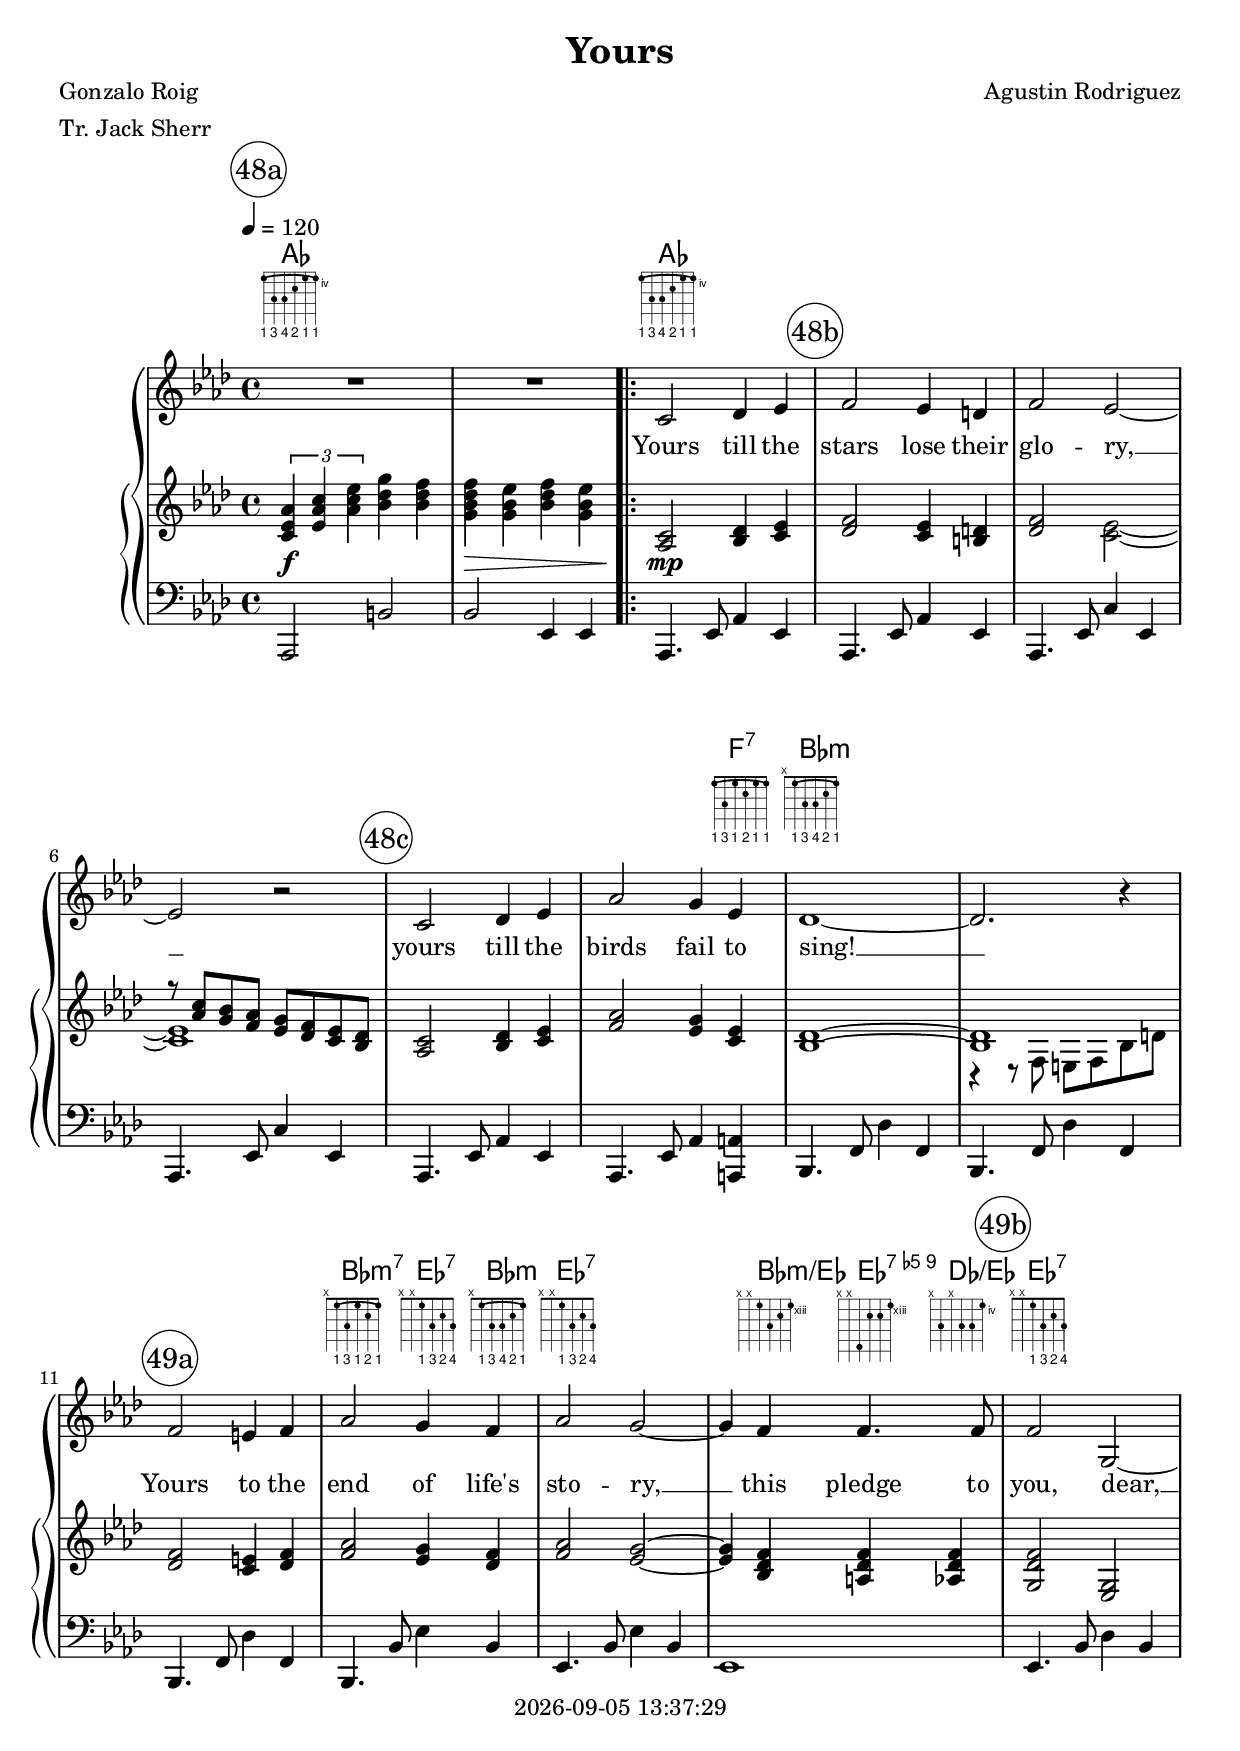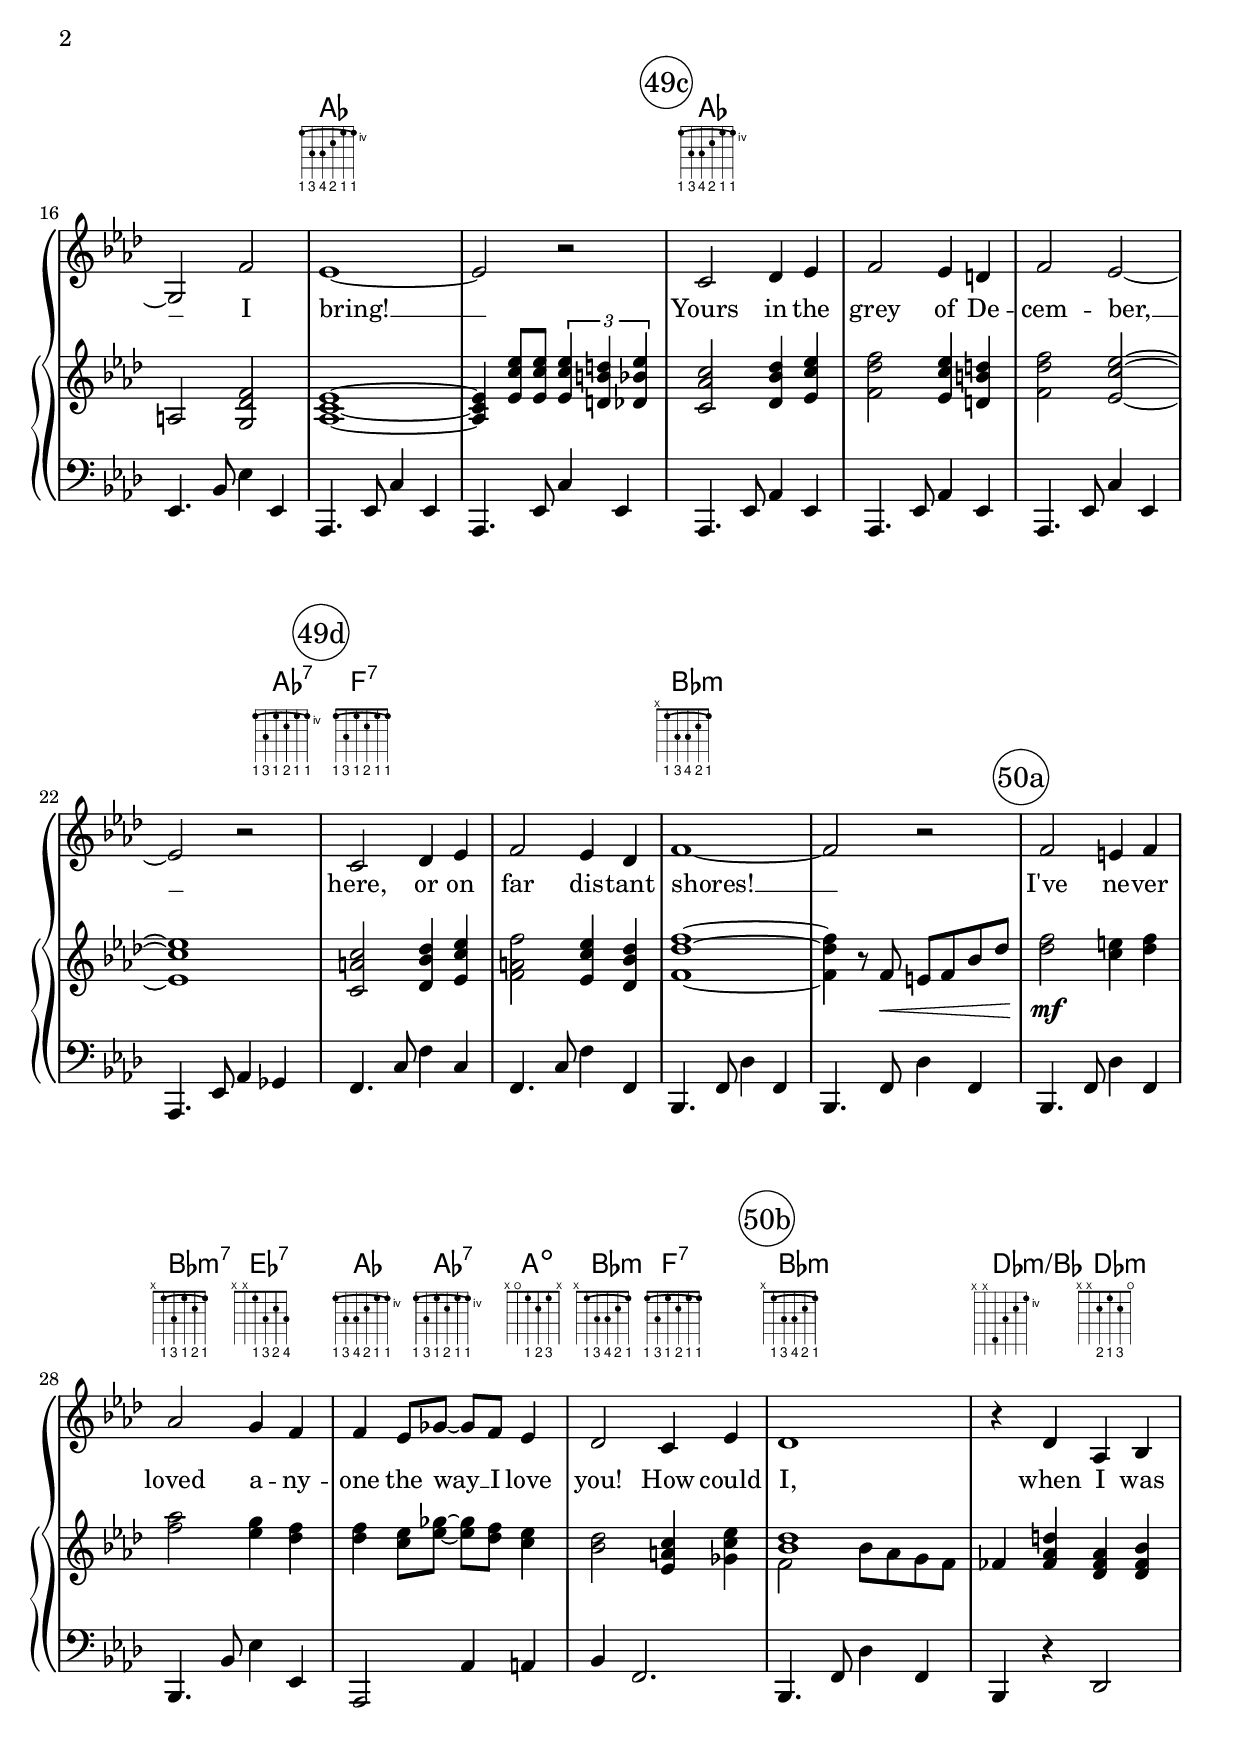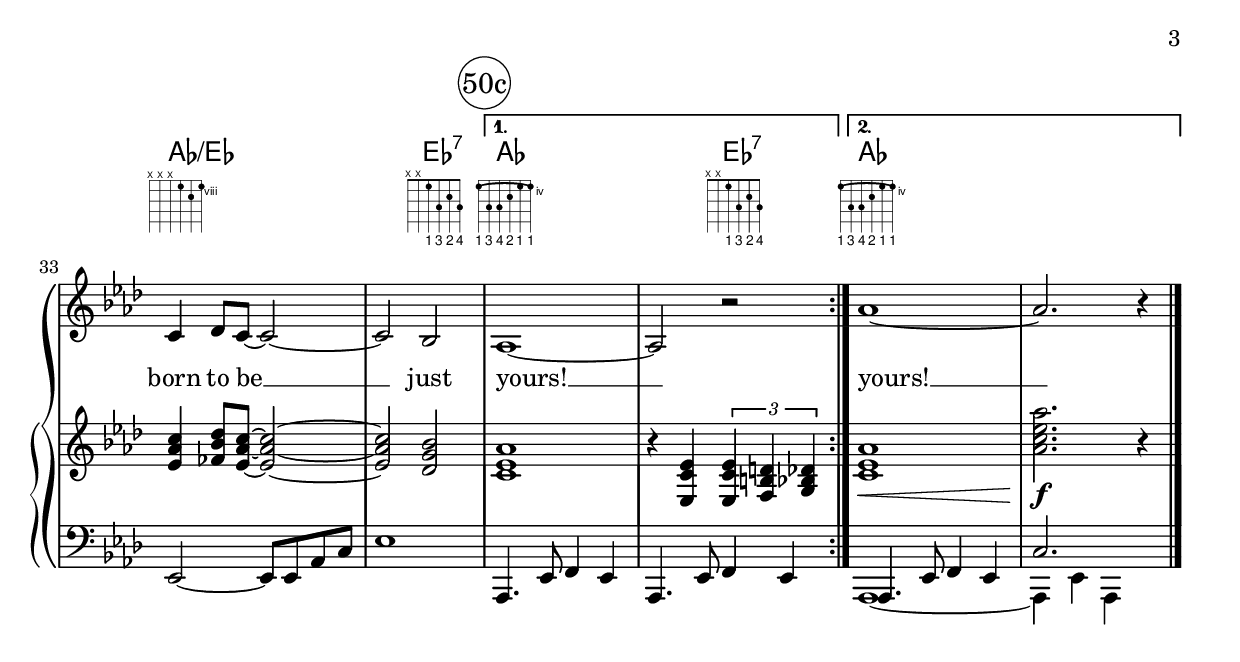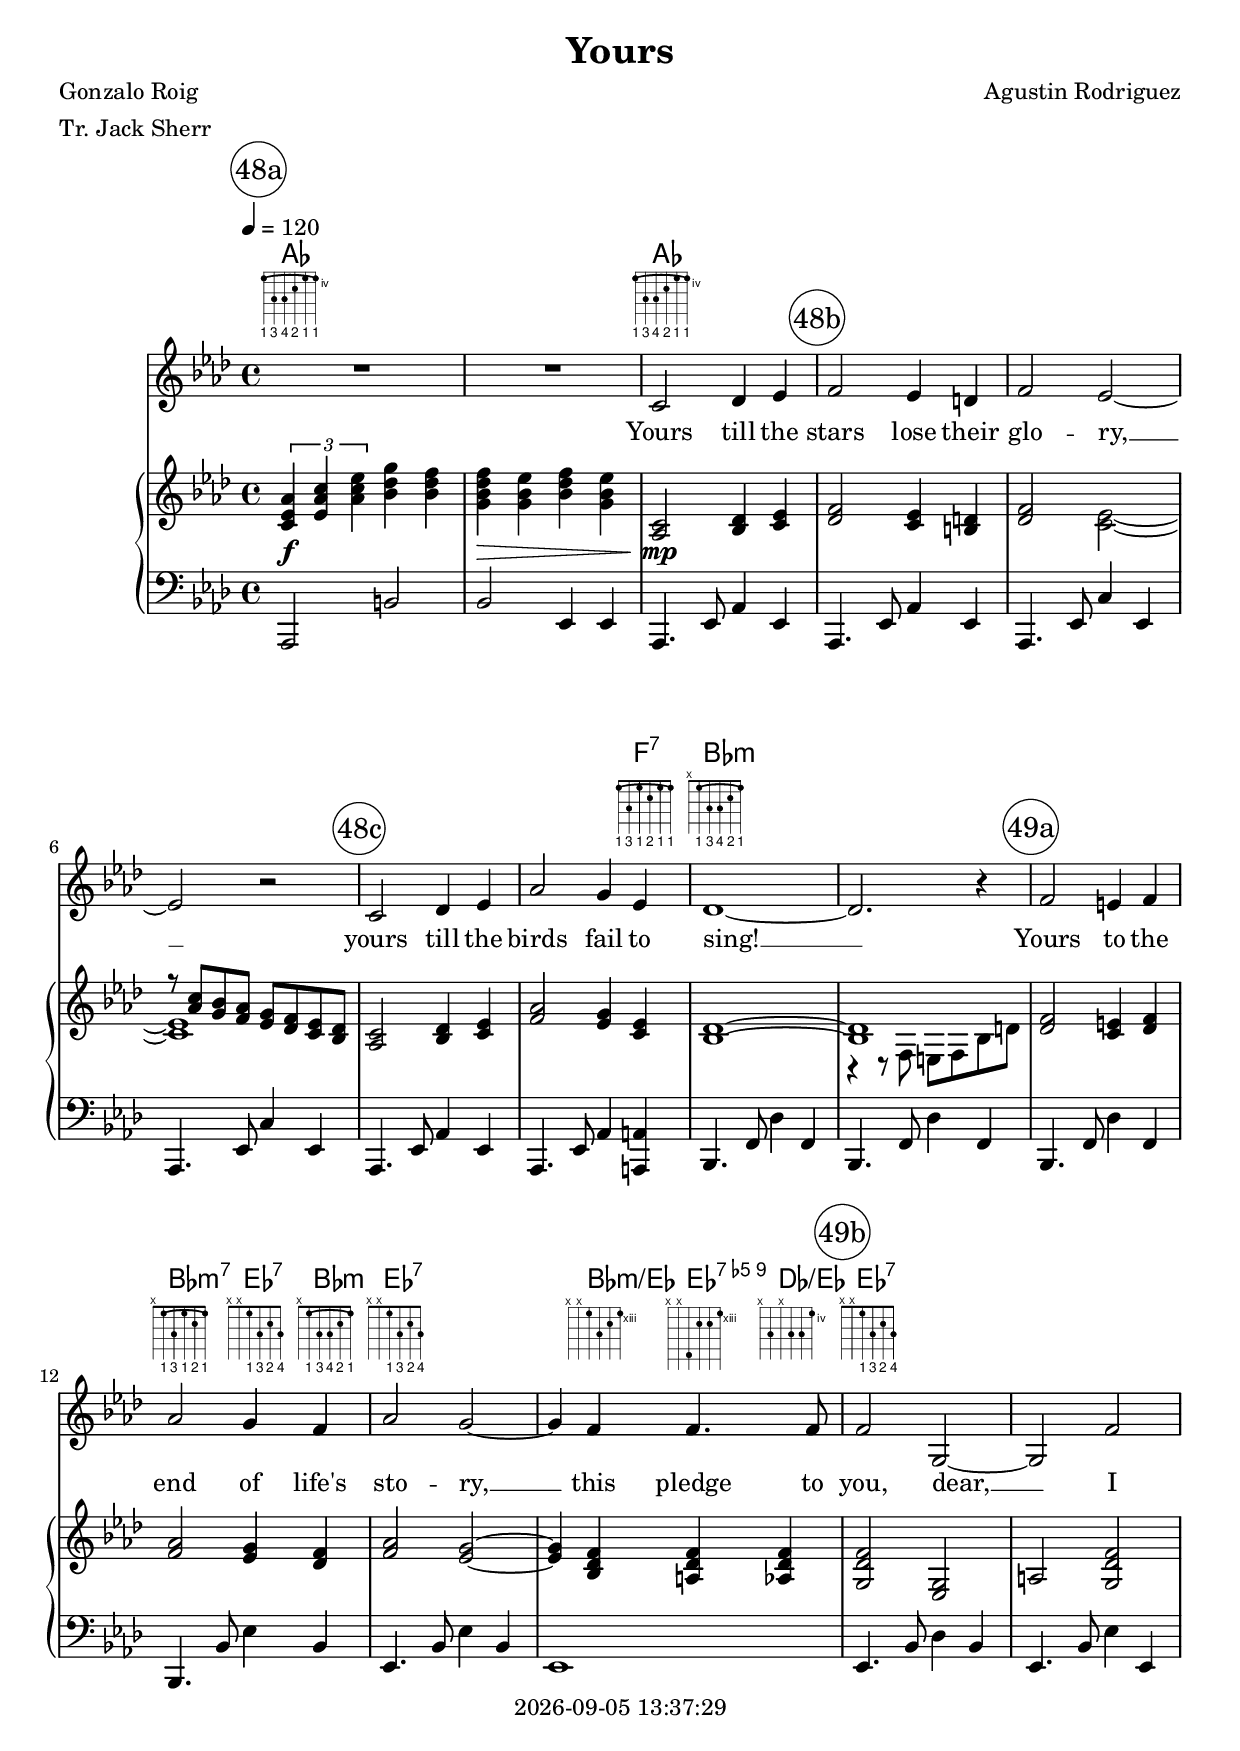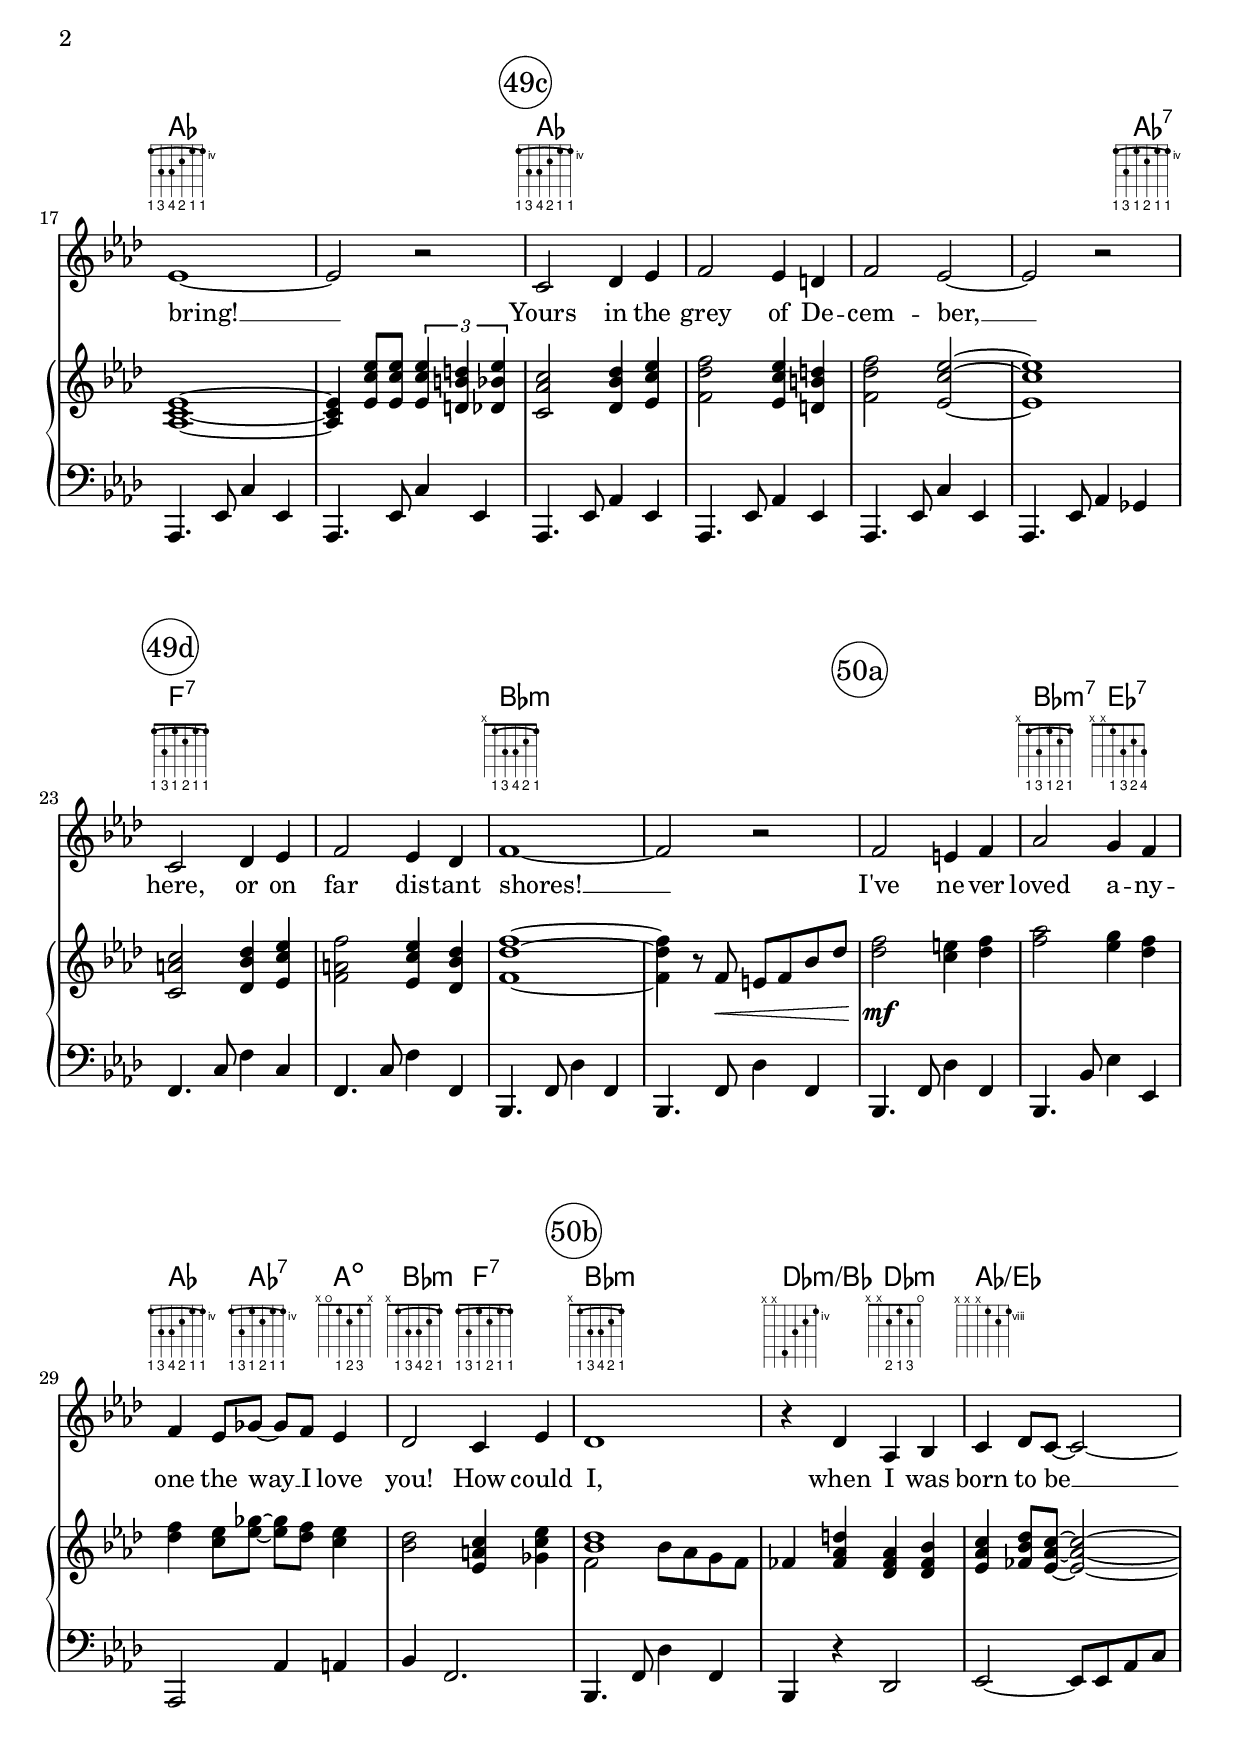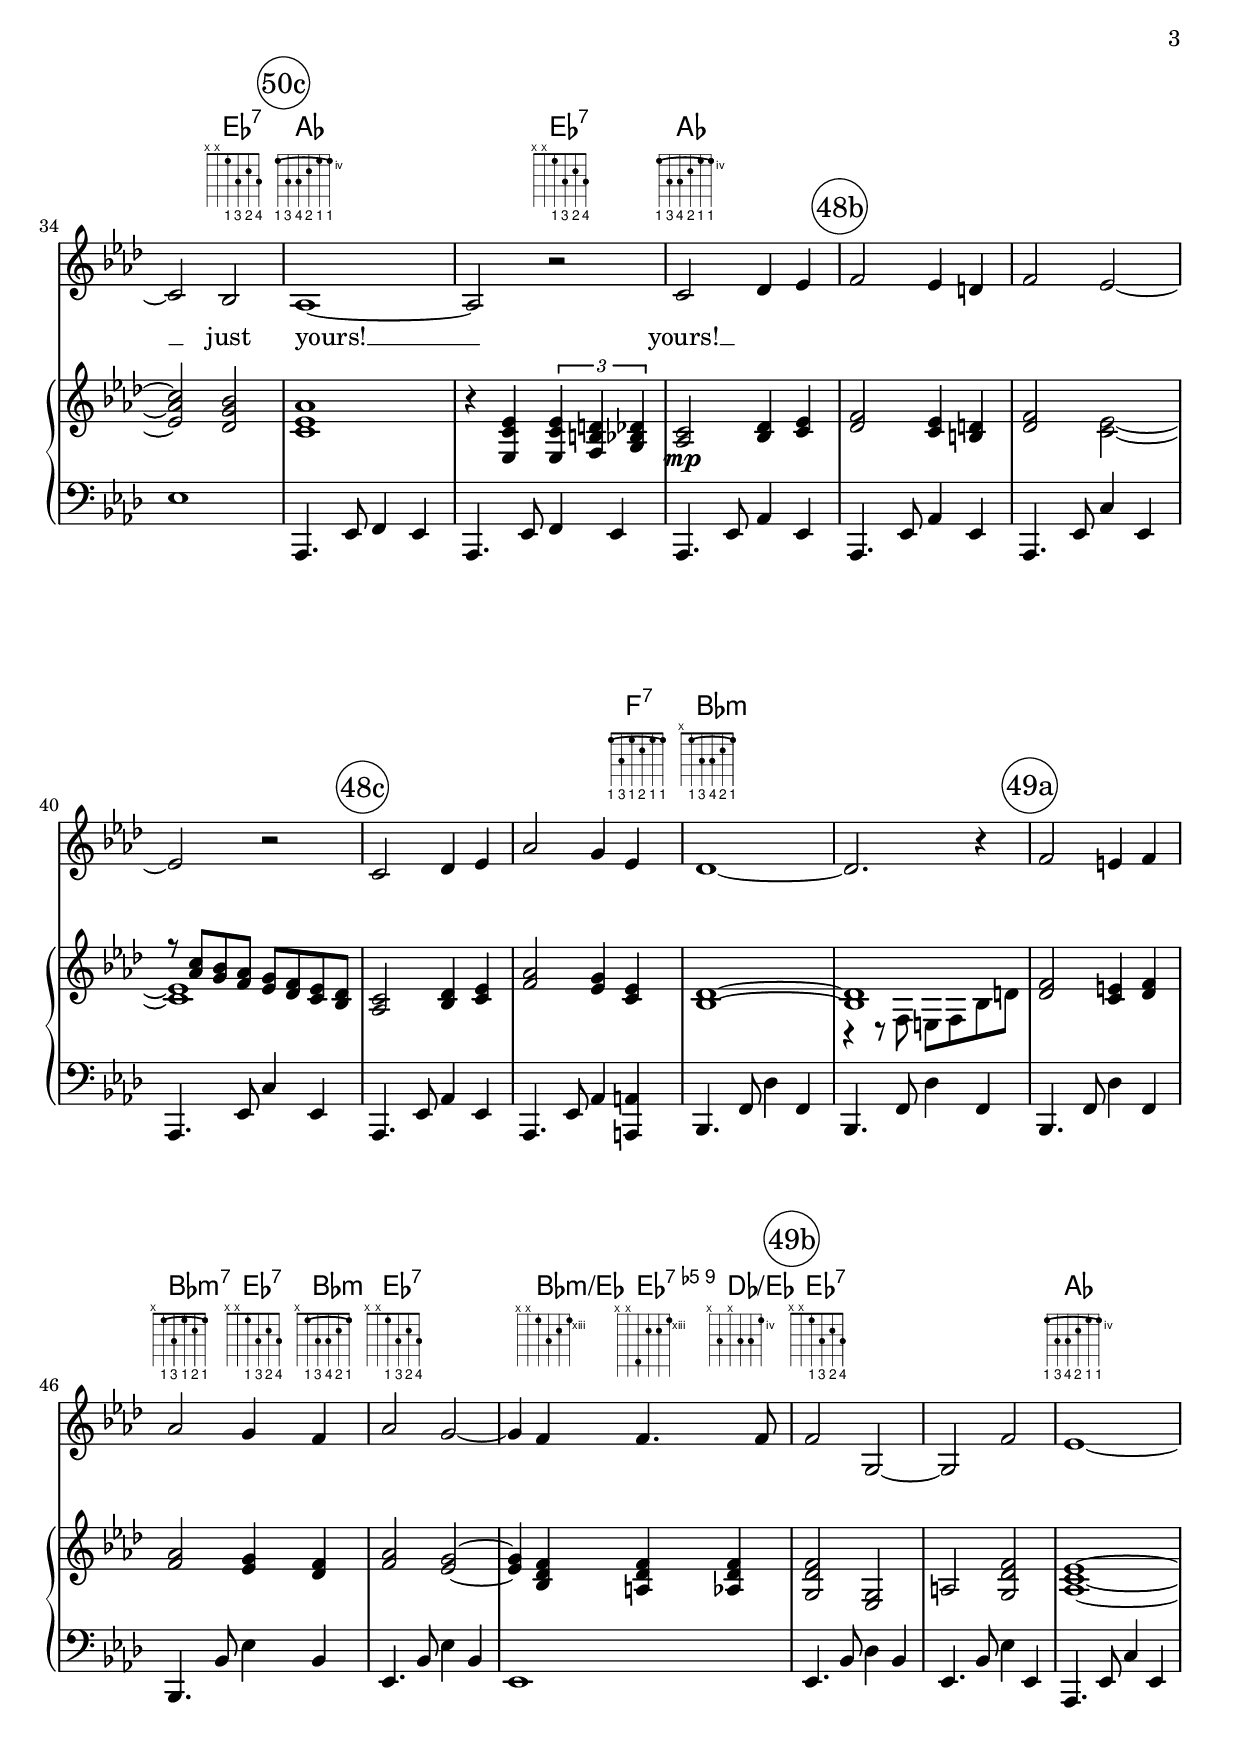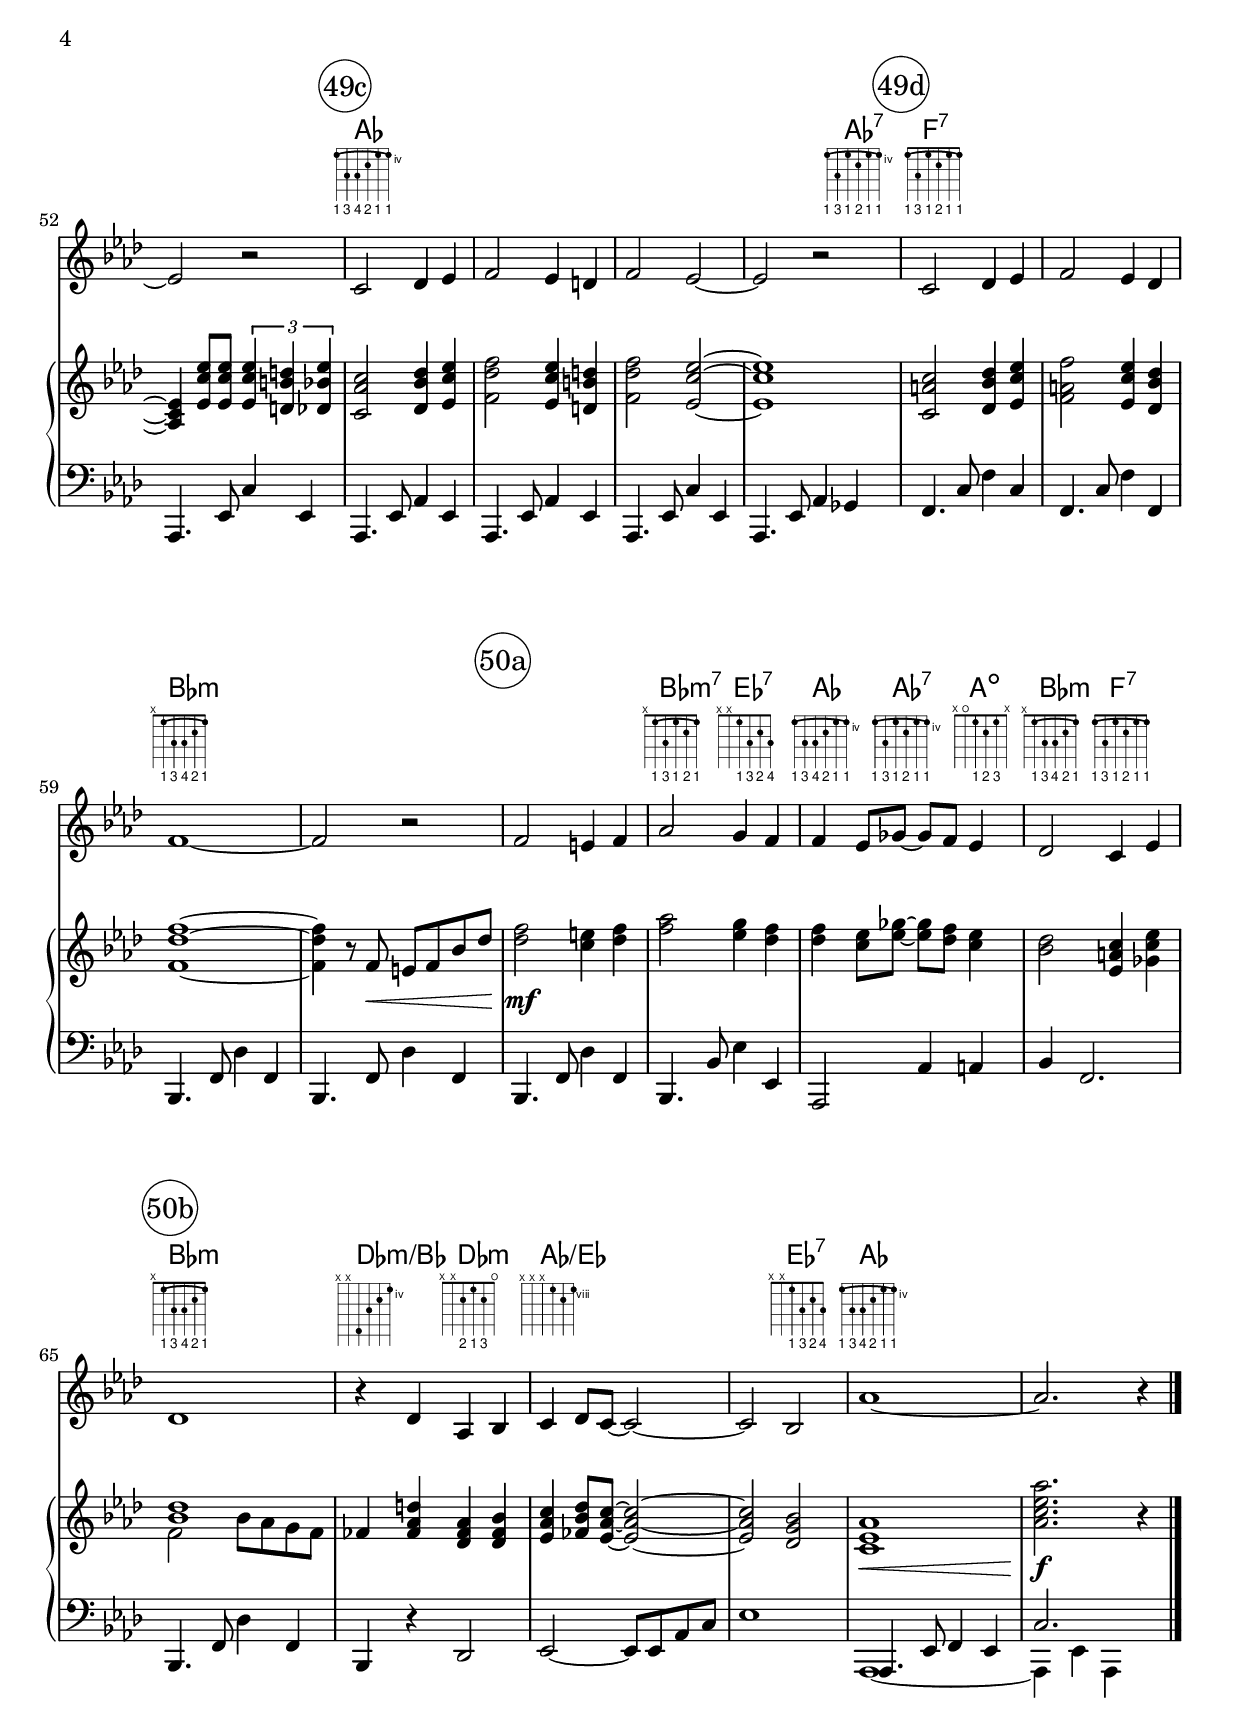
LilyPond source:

\version "2.20.0"

\include "predefined-guitar-fretboards.ly"

today = #(strftime "%Y-%m-%d %H:%M:%S" (localtime (current-time)))

\header {
% centered at top
%  dedication  = "dedication"
  title       = "Yours"
%  subtitle    = "subtitle"
%  subsubtitle = "subsubtitle"
%  instrument  = "instrument"
  
% arrangement of following lines:
%
%  poet    composer
%  meter   arranger
%  piece       opus

  composer    = "Agustin Rodriguez"
%  arranger    = "arranger"
%  opus        = "opus"

  poet        = "Gonzalo Roig"
  meter       = "Tr. Jack Sherr"
%  piece       = "piece"

% centered at bottom
% tagline     = "tagline" % default lilypond version
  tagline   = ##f
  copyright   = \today
}

% #(set-global-staff-size 16)

global = {
  \key aes \major
  \time 4/4
}

TempoTrack = {
  \global
  \tempo 4=120
  s1
  \set Score.tempoHideNote = ##t
}

RehearsalTrack = {
%  \set Score.currentBarNumber = #5
  \mark \markup { \circle "48a" } s1*2
  \repeat volta 2 {
    s1
    \mark \markup { \circle "48b" } s1*3
    \mark \markup { \circle "48c" } s1*4
    \mark \markup { \circle "49a" } s1*4
    \mark \markup { \circle "49b" } s1*4
    \mark \markup { \circle "49c" } s1*4
    \mark \markup { \circle "49d" } s1*4
    \mark \markup { \circle "50a" } s1*4
    \mark \markup { \circle "50b" } s1*4
  }
  \alternative {
    {
      \mark \markup { \circle "50c" } s1*2
    }
    {
      s1*2
    }
  }
}

ChordTrack = \chordmode {
  aes1
  s1
  \repeat volta 2 {
    aes1
    s1*4
    s2. f4:7 % 48c+
    bes1:m
    s1
    s1 % 49a
    bes2:m7 ees4:7 bes:m
    ees1:7
    s4 bes:m/ees ees:9.5- des/ees
    ees1:7 % 49b
    s1
    aes1
    s1
    aes1 % 49c
    s1
    s1
    s2. aes4:7
    f1:7 % 49d
    s1
    bes:m
    s1
    s1 % 50a
    bes2:m7 ees:7
    aes4. aes:7 a4:dim
    bes2:m f:7
    bes1:m % 50b
    des2:m/bes
    des:m
    aes1/ees
    s2 ees:7
  }
  \alternative {
    {
      aes1 % 50c
      s2 ees:7
    }
    {
      aes1
      s1
    }
  }
}

melody = \relative {
  \global
  R1*2
  \repeat volta 2 {
    c'2 des4 ees
    f2 ees4 d % 48b
    f2 ees~
    ees2 r
    c2 des4 ees % 48c
    aes2 g4 ees
    des1~
    des2. r4
    f2 e4 f % 49a
    aes2 g4 f
    aes2 g~
    g4 f f4. f8
    f2 g,2~ % 49b
    g2 f'
    ees1~
    ees2 r
    c2 des4 ees % 49c
    f2 ees4 d
    f2 ees~
    ees2 r
    c2 des4 ees % 49d
    f2 ees4 des
    f1~
    f2 r
    f2 e4 f % 50a
    aes2 g4 f
    f4 ees8 ges~ges f ees4
    des2 c4 ees
    des1 % 50b
    r4 des aes bes
    c4 des8 c~c2~
    c2 bes
  }
  \alternative {
    {
      aes1~ % 50c
      aes2 r
    }
    {
      aes'1~
      aes2. r4
    }
  }
  \bar "|."
}

wordsOne = \lyricmode {
  Yours till the stars lose their glo -- ry, __
  yours till the birds fail to sing! __
  Yours to the end of life's sto -- ry, __
  this pledge to you, dear, __ I bring! __
  Yours in the grey of De -- cem -- ber, __
  here, or on far dis -- tant shores! __
  I've ne -- ver loved a -- ny -- one
  the way __ I love you!
  How could I, when I was born to be __ just yours! __
  yours! __
}

midiWords = \lyricmode {
  "\nYours " "till " "the " "stars " "lose " "their " glo "ry, " 
  "\nyours " "till " "the " "birds " "fail " "to " "sing! " 
  "\nYours " "to " "the " "end " "of " "life's " sto "ry, " 
  "\nthis " "pledge " "to " "you, " "dear, "  "I " "bring! " 
  "\nYours " "in " "the " "grey " "of " De cem "ber, " 
  "\nhere, " "or " "on " "far " dis "tant " "shores! " 
  "\nI've " ne "ver " "loved " a ny "one "
  "\nthe " "way "  "I " "love " "you! "
  "\nHow " "could " "I, " "when " "I " "was " "born " "to " "be "  "just " "yours! " 
  "\nYours " "till " "the " "stars " "lose " "their " glo "ry, " 
  "\nyours " "till " "the " "birds " "fail " "to " "sing! " 
  "\nYours " "to " "the " "end " "of " "life's " sto "ry, " 
  "\nthis " "pledge " "to " "you, " "dear, "  "I " "bring! " 
  "\nYours " "in " "the " "frey " "of " De cem "ber, " 
  "\nhere, " "or " "on " "far " dis "tant " "shores! " 
  "\nI've " "never " "loved " a ny "one "
  "\nthe " "way "  "I " "love " "you! "
  "\nHow " "could " "I, " "when " "I " "was " "born " "to " "be "  "just " "yours! " 
}

pianoRH = \relative {
  \global
  \tuplet 3/2 {<c' ees aes>4 <ees aes c> <aes c ees>} <bes des g> <bes des f>
  <g bes des f>4 <g bes ees> <bes des f> <g bes ees>
  \repeat volta 2 {
    <aes, c>2 <bes des>4 <c ees>
    <des f>2 <c ees>4 <b d> % 48b
    <des f>2 s
    s1
    <aes c>2 <bes des>4 <c ees> % 48c
    <f aes>2 <ees g>4 <c ees>
    s1
    s1
    <des f>2 <c e>4 <des f> % 49a
    <f aes>2 <ees g>4 <des f>
    <f aes>2 <ees g>~
    q4 <bes des f> <a des f> <aes des f>
    <g des' f>2 <ees g>2~ % 49b
    a2 <g des' f>
    <aes c ees>1~
    q4 <ees' c' ees>8 q \tuplet 3/2 {q4 <d b' d> <des bes' ees>}
    <c aes' c>2 <des bes' des>4 <ees c' ees> % 49c
    <f des' f>2 <ees c' ees>4 <d b' d>
    <f des' f>2 <ees c' ees>~
    q1
    <c a' c>2 <des bes' des>4 <ees c' ees> % 49d
    <f a f'>2 <ees c' ees>4 <des bes' des>
    <f des' f>1~
    q4 r8 f e f bes des
    <des f>2 <c e>4 <des f> % 50a
    <f aes>2 <ees g>4 <des f>
    q4 <c ees>8 <ees ges>~q <des f> <c ees>4
    <bes des>2 <ees, a c>4 <ges c ees>
    s1 % 50b
    fes4 <fes aes d> <des fes aes> <des fes bes>
    <ees aes c>4 <fes bes des>8 <ees aes c>~2~
    q2 <des g bes>2
  }
  \alternative {
    {
      <c ees aes>1
      r4 <ees, c' ees>4 \tuplet 3/2 {q4 <f b d> <g bes des>}
    }
    {
      <c ees aes>1
      <aes' c ees aes>2. r4
    }
  }
  \bar "|."
}

pianoRHone = \relative {
  \global
  \voiceOne
  s1
  s1
  \repeat volta 2 {
    s1
    s1 % 48b
    s1
    r8 <aes' c> <g bes> <f aes> <ees g> <des f> <c ees> <bes des>
    s1*2
    <bes des>1~
    q1
    s1*20
    <bes' des>1 % 50b
    s1*3
  }
  \alternative {
    {
      s1*2
    }
    {
      s1*2
    }
  }
  \bar "|."
}

pianoRHtwo = \relative {
  \global
  \voiceTwo
  s1
  s1
  \repeat volta 2 {
    s1
    s1 % 48b
    s2 <c' ees>2~
    q1
    s1*3
    r4 r8 f, e f bes d % 48c+++
    s1*20
    f2 bes8 aes g f
    s1*3
  }
  \alternative {
    {
      s1*2
    }
    {
      s1*2
    }
  }
  \bar "|."
}

dynamicsPiano = {
  \override DynamicTextSpanner.style = #'none
  s1\f
  s1\>
  \repeat volta 2 {
    s1\mp
    s1*22
    s4. s8\< s2 % 49c+++
    s1\mf
    s1*7
  }
  \alternative {
    {
      s1*2
    }
    {
      s1\<
      s1\f
    }
  }
}

pianoLH = \relative {
  \global
  \oneVoice
  aes,,2 b'
  bes2 ees,4 ees
  \repeat volta 2 {
    aes,4. ees'8 aes4 ees % 48b
    aes,4. ees'8 aes4 ees
    aes,4. ees'8 c'4 ees,
    aes,4. ees'8 c'4 ees,
    aes,4. ees'8 aes4 ees % 48c
    aes,4. ees'8 aes4 <a, a'>
    bes4. f'8 des'4 f,
    bes,4. f'8 des'4 f,
    bes,4. f'8 des'4 f, % 49a
    bes,4. bes'8 ees4 bes
    ees,4. bes'8 ees4 bes
    ees,1
    ees4. bes'8 des4 bes % 49b
    ees,4. bes'8 ees4 ees,
    aes,4. ees'8 c'4 ees,
    aes,4. ees'8 c'4 ees,
    aes,4. ees'8 aes4 ees % 49c
    aes,4. ees'8 aes4 ees
    aes,4. ees'8 c'4 ees,
    aes,4. ees'8 aes4 ges
    f4. c'8 f4 c % 49d
    f,4. c'8 f4 f,
    bes,4. f'8 des'4 f,
    bes,4. f'8 des'4 f,
    bes,4. f'8 des'4 f, % 50a
    bes,4. bes'8 ees4 ees,
    aes,2 aes'4 a
    bes4 f2.
    bes,4. f'8 des'4 f, % 50b
    bes,4 r des2
    ees2~8 ees aes c
    ees1
  }
  \alternative {
    {
      aes,,4. ees'8 f4 ees % 50c
      aes,4. ees'8 f4 ees
    }
    {
      s1*2
    }
  }
  \bar "|."
}

pianoLHone = \relative {
  \global
  \voiceOne
  s1
  s1
  \repeat volta 2 {
    s1*32
  }
  \alternative {
    {
      s1*2
    }
    {
      aes,,4. ees'8 f4 ees
      c'2. s4
    }
  }
  \bar "|."
}

pianoLHtwo = \relative {
  \global
  \voiceTwo
  s1
  s1
  \repeat volta 2 {
    s1*32
  }
  \alternative {
    {
      s1*2
    }
    {
      aes,,1~
      aes4 ees' aes, s
    }
  }
  \bar "|."
}

\book {
  #(define output-suffix "repeat")
  \score {
    \context GrandStaff
    <<
      <<
        \new ChordNames { \ChordTrack }
        \new FretBoards { \ChordTrack }
      >>
      <<
        \new ChoirStaff
        <<
          \new Dynamics \TempoTrack
          \new Staff
          <<
            \new Voice \RehearsalTrack
            \new Voice = "melody" \melody
            \new Lyrics \lyricsto "melody" \wordsOne
          >>
        >>
        \new PianoStaff
        <<
          \new Staff
          <<
            \new Voice \pianoRH
            \new Voice \pianoRHone
            \new Voice \pianoRHtwo
          >>
          \new Dynamics \dynamicsPiano
          \new Staff
          <<
            \clef "bass"
            \new Voice \pianoLH
            \new Voice \pianoLHone
            \new Voice \pianoLHtwo
          >>
        >>
      >>
    >>
    \layout {
      indent = 1.5\cm
      \context {
        \Staff \RemoveAllEmptyStaves
      }
    }
  }
}

\book {
  #(define output-suffix "single")
  \score {
    \unfoldRepeats
    <<
      <<
        \new ChordNames \ChordTrack
        \new FretBoards \ChordTrack
      >>
      <<
        \new ChoirStaff
        <<
          \new Dynamics \TempoTrack
          \new Staff
          <<
            \new Voice \RehearsalTrack
            \new Voice = "melody" \melody
            \new Lyrics \lyricsto "melody" \wordsOne
          >>
        >>
        \new PianoStaff
        <<
          \new Staff
          <<
            \new Voice \pianoRH
            \new Voice \pianoRHone
            \new Voice \pianoRHtwo
          >>
          \new Dynamics \dynamicsPiano
          \new Staff
          <<
            \clef "bass"
            \new Voice \pianoLH
            \new Voice \pianoLHone
            \new Voice \pianoLHtwo
          >>
        >>
      >>
    >>
    \layout {
      indent = 1.5\cm
      \context {
        \Staff \RemoveAllEmptyStaves
      }
    }
  }
}

\book {
  #(define output-suffix "midi")
  \score {
    \unfoldRepeats
    <<
      <<
        \new ChordNames \ChordTrack
      >>
      <<
        \new ChoirStaff
        <<
          \new Dynamics \TempoTrack
          \new Staff
          <<
            \new Voice = "melody" \melody
            \new Lyrics \lyricsto "melody" { \midiWords }
          >>
        >>
        \new PianoStaff
        <<
          \new Staff
          <<
            \new Voice \pianoRH
            \new Voice \pianoRHone
            \new Voice \pianoRHtwo
          >>
          \new Dynamics \dynamicsPiano
          \new Staff
          <<
            \clef "bass"
            \new Voice \pianoLH
            \new Voice \pianoLHone
            \new Voice \pianoLHtwo
          >>
        >>
      >>
    >>
    \midi {}
  }
}
